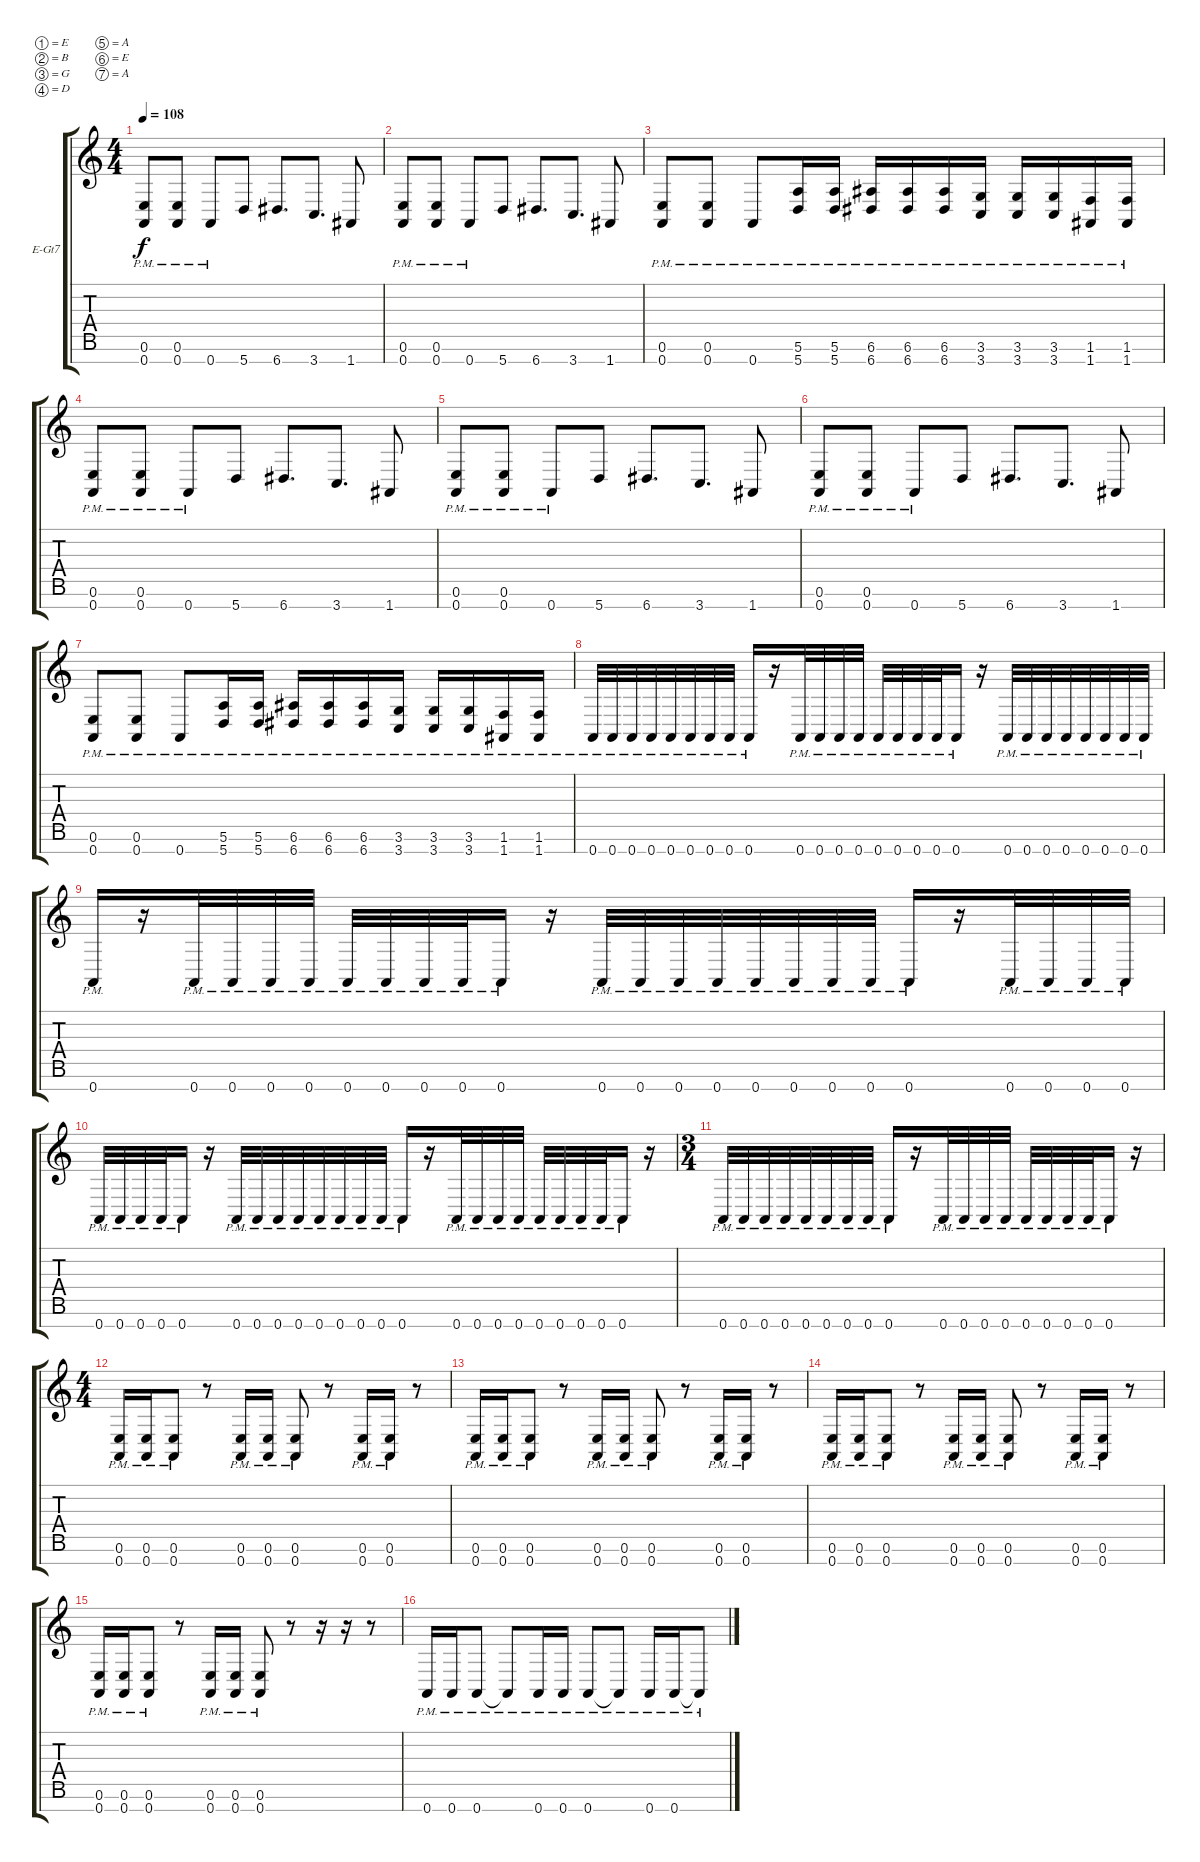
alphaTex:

\defaultSystemsLayout 4
\bracketExtendMode groupsimilarinstruments
\firstSystemTrackNameOrientation horizontal
\otherSystemsTrackNameOrientation horizontal
\track ("Electric Guitar" "E-Gt7") {instrument distortionguitar}
\staff {score tabs}
\tuning (E4 B3 G3 D3 A2 E2 A1)
\ts (4 4)
\tempo 108
\clef g2
\ks c
(0.6{pm} 0.7{pm}).8{dy f} (0.7{pm} 0.6{pm}).8 0.7{pm}.8 5.7.8 6.7.8{d} 3.7.8{d} 1.7.8 |
(0.6{pm} 0.7{pm}).8 (0.7{pm} 0.6{pm}).8 0.7{pm}.8 5.7.8 6.7.8{d} 3.7.8{d} 1.7.8 |
(0.6{pm} 0.7{pm}).8 (0.7{pm} 0.6{pm}).8 0.7{pm}.8 (5.7{pm} 5.6{pm}).16 (5.7{pm} 5.6{pm}).16 (6.7{pm} 6.6{pm}).16 (6.7{pm} 6.6{pm}).16 (6.7{pm} 6.6{pm}).16 (3.7{pm} 3.6{pm}).16 (3.7{pm} 3.6{pm}).16 (3.7{pm} 3.6{pm}).16 (1.7{pm} 1.6{pm}).16 (1.7{pm} 1.6{pm}).16 |
(0.6{pm} 0.7{pm}).8 (0.7{pm} 0.6{pm}).8 0.7{pm}.8 5.7.8 6.7.8{d} 3.7.8{d} 1.7.8 |
(0.6{pm} 0.7{pm}).8 (0.7{pm} 0.6{pm}).8 0.7{pm}.8 5.7.8 6.7.8{d} 3.7.8{d} 1.7.8 |
(0.6{pm} 0.7{pm}).8 (0.7{pm} 0.6{pm}).8 0.7{pm}.8 5.7.8 6.7.8{d} 3.7.8{d} 1.7.8 |
(0.6{pm} 0.7{pm}).8 (0.7{pm} 0.6{pm}).8 0.7{pm}.8 (5.7{pm} 5.6{pm}).16 (5.7{pm} 5.6{pm}).16 (6.7{pm} 6.6{pm}).16 (6.7{pm} 6.6{pm}).16 (6.7{pm} 6.6{pm}).16 (3.7{pm} 3.6{pm}).16 (3.7{pm} 3.6{pm}).16 (3.7{pm} 3.6{pm}).16 (1.7{pm} 1.6{pm}).16 (1.7{pm} 1.6{pm}).16 |
0.7{pm}.32 0.7{pm}.32 0.7{pm}.32 0.7{pm}.32 0.7{pm}.32 0.7{pm}.32 0.7{pm}.32 0.7{pm}.32 0.7{pm}.16 r.16 0.7{pm}.32 0.7{pm}.32 0.7{pm}.32 0.7{pm}.32 0.7{pm}.32 0.7{pm}.32 0.7{pm}.32 0.7{pm}.32 0.7{pm}.16 r.16 0.7{pm}.32 0.7{pm}.32 0.7{pm}.32 0.7{pm}.32 0.7{pm}.32 0.7{pm}.32 0.7{pm}.32 0.7{pm}.32 |
0.7{pm}.16 r.16 0.7{pm}.32 0.7{pm}.32 0.7{pm}.32 0.7{pm}.32 0.7{pm}.32 0.7{pm}.32 0.7{pm}.32 0.7{pm}.32 0.7{pm}.16 r.16 0.7{pm}.32 0.7{pm}.32 0.7{pm}.32 0.7{pm}.32 0.7{pm}.32 0.7{pm}.32 0.7{pm}.32 0.7{pm}.32 0.7{pm}.16 r.16 0.7{pm}.32 0.7{pm}.32 0.7{pm}.32 0.7{pm}.32 |
0.7{pm}.32 0.7{pm}.32 0.7{pm}.32 0.7{pm}.32 0.7{pm}.16 r.16 0.7{pm}.32 0.7{pm}.32 0.7{pm}.32 0.7{pm}.32 0.7{pm}.32 0.7{pm}.32 0.7{pm}.32 0.7{pm}.32 0.7{pm}.16 r.16 0.7{pm}.32 0.7{pm}.32 0.7{pm}.32 0.7{pm}.32 0.7{pm}.32 0.7{pm}.32 0.7{pm}.32 0.7{pm}.32 0.7{pm}.16 r.16 |
\ts (3 4)
0.7{pm}.32 0.7{pm}.32 0.7{pm}.32 0.7{pm}.32 0.7{pm}.32 0.7{pm}.32 0.7{pm}.32 0.7{pm}.32 0.7{pm}.16 r.16 0.7{pm}.32 0.7{pm}.32 0.7{pm}.32 0.7{pm}.32 0.7{pm}.32 0.7{pm}.32 0.7{pm}.32 0.7{pm}.32 0.7{pm}.16 r.16 |
\ts (4 4)
(0.7{pm} 0.6{pm}).16 (0.7{pm} 0.6{pm}).16 (0.7{pm} 0.6{pm}).8 r.8 (0.7{pm} 0.6{pm}).16 (0.7{pm} 0.6{pm}).16 (0.7{pm} 0.6{pm}).8 r.8 (0.7{pm} 0.6{pm}).16 (0.7{pm} 0.6{pm}).16 r.8 |
(0.7{pm} 0.6{pm}).16 (0.7{pm} 0.6{pm}).16 (0.7{pm} 0.6{pm}).8 r.8 (0.7{pm} 0.6{pm}).16 (0.7{pm} 0.6{pm}).16 (0.7{pm} 0.6{pm}).8 r.8 (0.7{pm} 0.6{pm}).16 (0.7{pm} 0.6{pm}).16 r.8 |
(0.7{pm} 0.6{pm}).16 (0.7{pm} 0.6{pm}).16 (0.7{pm} 0.6{pm}).8 r.8 (0.7{pm} 0.6{pm}).16 (0.7{pm} 0.6{pm}).16 (0.7{pm} 0.6{pm}).8 r.8 (0.7{pm} 0.6{pm}).16 (0.7{pm} 0.6{pm}).16 r.8 |
(0.7{pm} 0.6{pm}).16 (0.7{pm} 0.6{pm}).16 (0.7{pm} 0.6{pm}).8 r.8 (0.7{pm} 0.6{pm}).16 (0.7{pm} 0.6{pm}).16 (0.7{pm} 0.6{pm}).8 r.8 r.16 r.16 r.8 |
0.7{pm}.16 0.7{pm}.16 0.7{pm}.8 0.7{pm t}.8 0.7{pm}.16 0.7{pm}.16 0.7{pm}.8 0.7{pm t}.8 0.7{pm}.16 0.7{pm}.16 0.7{pm t}.8
